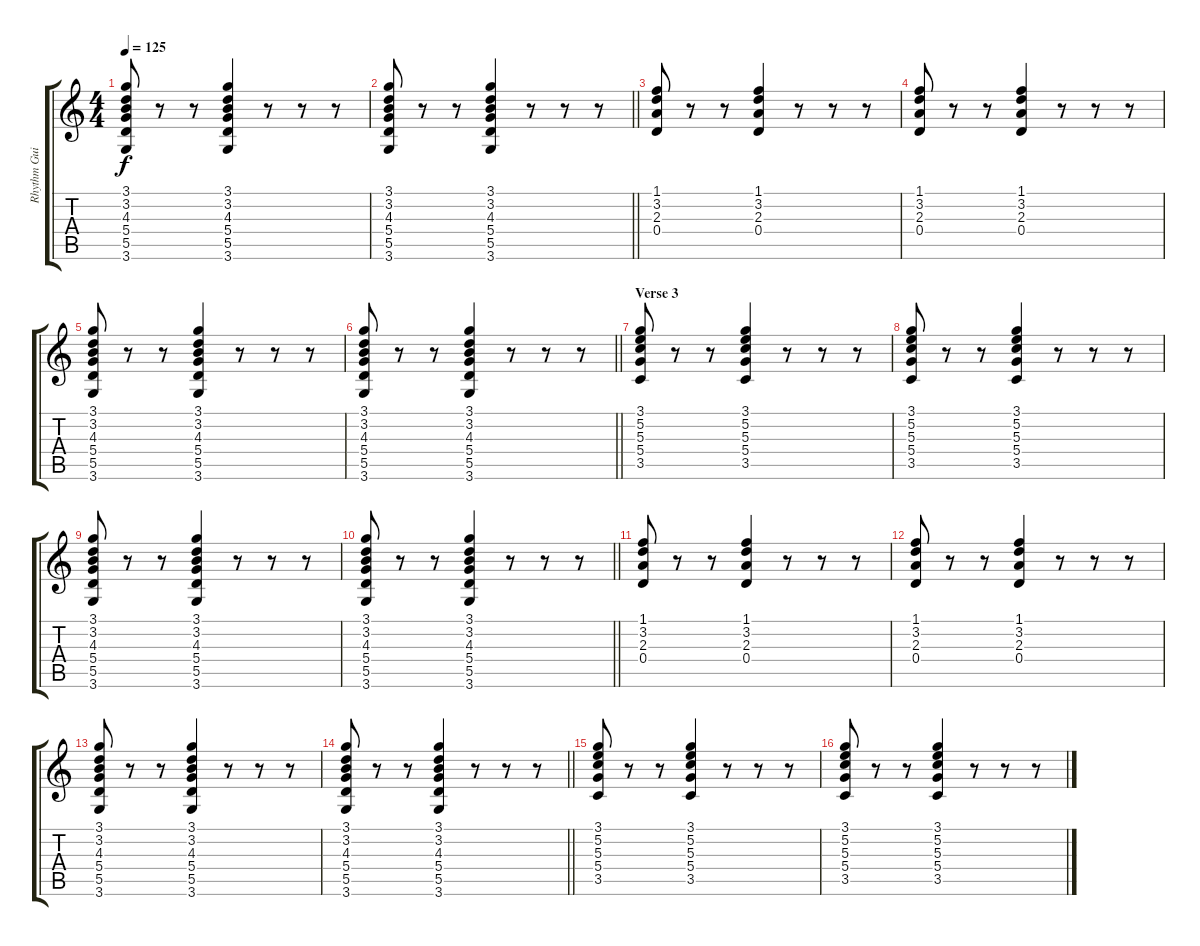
\track ("Rhythm Guitar" "Rhythm Gui") {instrument electricguitarmuted}
\staff {score tabs}
\tuning (E4 B3 G3 D3 A2 E2) {hide}
\ts (4 4)
\tempo 125
\clef g2
\ks c
(3.1 3.2 4.3 5.4 5.5 3.6).8{dy f} r.8 r.8 (3.1 3.2 4.3 5.4 5.5 3.6).4 r.8 r.8 r.8 |
\barLineRight lightlight
(3.1 3.2 4.3 5.4 5.5 3.6).8 r.8 r.8 (3.1 3.2 4.3 5.4 5.5 3.6).4 r.8 r.8 r.8 |
(1.1 3.2 2.3 0.4).8 r.8 r.8 (1.1 3.2 2.3 0.4).4 r.8 r.8 r.8 |
(1.1 3.2 2.3 0.4).8 r.8 r.8 (1.1 3.2 2.3 0.4).4 r.8 r.8 r.8 |
(3.1 3.2 4.3 5.4 5.5 3.6).8 r.8 r.8 (3.1 3.2 4.3 5.4 5.5 3.6).4 r.8 r.8 r.8 |
\barLineRight lightlight
(3.1 3.2 4.3 5.4 5.5 3.6).8 r.8 r.8 (3.1 3.2 4.3 5.4 5.5 3.6).4 r.8 r.8 r.8 |
\section ("" "Verse 3")
(3.1 5.2 5.3 5.4 3.5).8 r.8 r.8 (3.1 5.2 5.3 5.4 3.5).4 r.8 r.8 r.8 |
(3.1 5.2 5.3 5.4 3.5).8 r.8 r.8 (3.1 5.2 5.3 5.4 3.5).4 r.8 r.8 r.8 |
(3.1 3.2 4.3 5.4 5.5 3.6).8 r.8 r.8 (3.1 3.2 4.3 5.4 5.5 3.6).4 r.8 r.8 r.8 |
\barLineRight lightlight
(3.1 3.2 4.3 5.4 5.5 3.6).8 r.8 r.8 (3.1 3.2 4.3 5.4 5.5 3.6).4 r.8 r.8 r.8 |
(1.1 3.2 2.3 0.4).8 r.8 r.8 (1.1 3.2 2.3 0.4).4 r.8 r.8 r.8 |
(1.1 3.2 2.3 0.4).8 r.8 r.8 (1.1 3.2 2.3 0.4).4 r.8 r.8 r.8 |
(3.1 3.2 4.3 5.4 5.5 3.6).8 r.8 r.8 (3.1 3.2 4.3 5.4 5.5 3.6).4 r.8 r.8 r.8 |
\barLineRight lightlight
(3.1 3.2 4.3 5.4 5.5 3.6).8 r.8 r.8 (3.1 3.2 4.3 5.4 5.5 3.6).4 r.8 r.8 r.8 |
(3.1 5.2 5.3 5.4 3.5).8 r.8 r.8 (3.1 5.2 5.3 5.4 3.5).4 r.8 r.8 r.8 |
(3.1 5.2 5.3 5.4 3.5).8 r.8 r.8 (3.1 5.2 5.3 5.4 3.5).4 r.8 r.8 r.8
